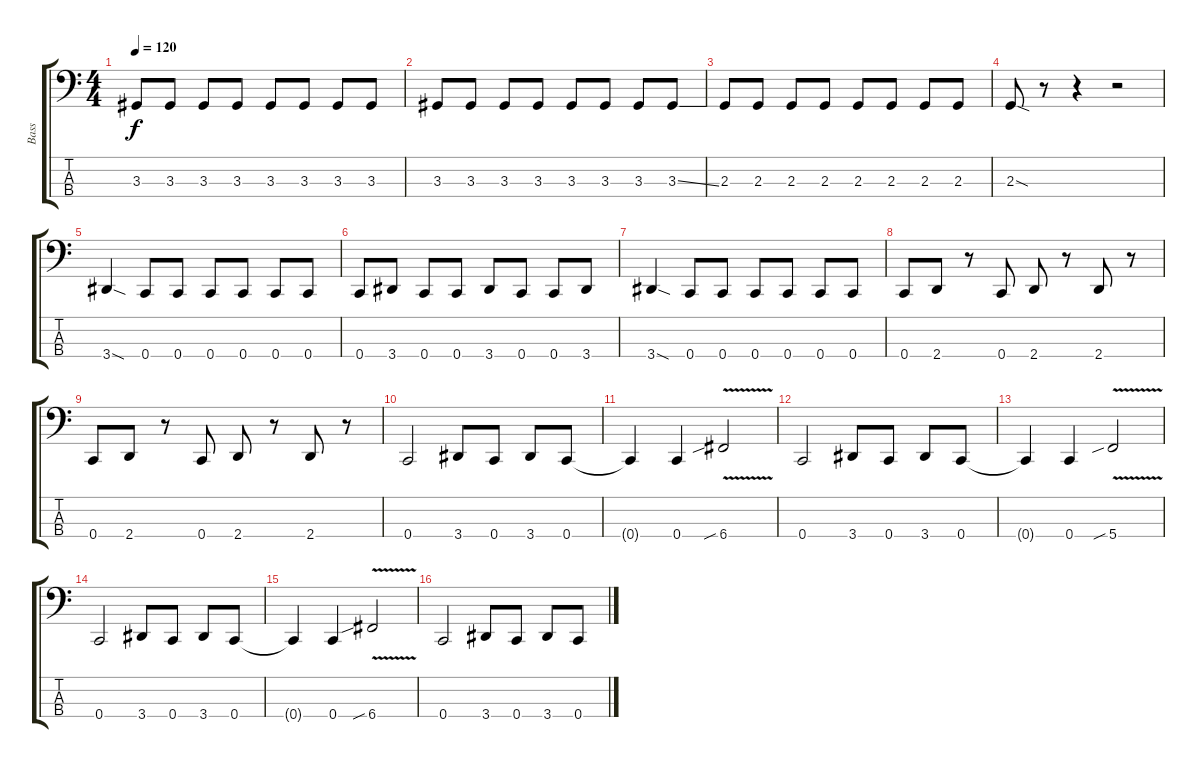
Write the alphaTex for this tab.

\track ("Bass" "Bass") {instrument electricbassfinger}
\staff {score tabs}
\tuning (Eb2 Bb1 F1 C1) {hide}
\ts (4 4)
\tempo 120
\clef f4
\ks c
3.3.8{dy f} 3.3.8 3.3.8 3.3.8 3.3.8 3.3.8 3.3.8 3.3.8 |
3.3.8 3.3.8 3.3.8 3.3.8 3.3.8 3.3.8 3.3.8 3.3{ss}.8 |
2.3.8 2.3.8 2.3.8 2.3.8 2.3.8 2.3.8 2.3.8 2.3.8 |
2.3{sod}.8 r.8 r.4 r.2 |
3.4{sod}.4 0.4.8 0.4.8 0.4.8 0.4.8 0.4.8 0.4.8 |
0.4.8 3.4.8 0.4.8 0.4.8 3.4.8 0.4.8 0.4.8 3.4.8 |
3.4{sod}.4 0.4.8 0.4.8 0.4.8 0.4.8 0.4.8 0.4.8 |
0.4.8 2.4.8 r.8 0.4.8 2.4.8 r.8 2.4.8 r.8 |
0.4.8 2.4.8 r.8 0.4.8 2.4.8 r.8 2.4.8 r.8 |
0.4.2 3.4.8 0.4.8 3.4.8 0.4.8 |
0.4{t}.4 0.4.4 6.4{v sib}.2 |
0.4.2 3.4.8 0.4.8 3.4.8 0.4.8 |
0.4{t}.4 0.4.4 5.4{v sib}.2 |
0.4.2 3.4.8 0.4.8 3.4.8 0.4.8 |
0.4{t}.4 0.4.4 6.4{v sib}.2 |
0.4.2 3.4.8 0.4.8 3.4.8 0.4.8
